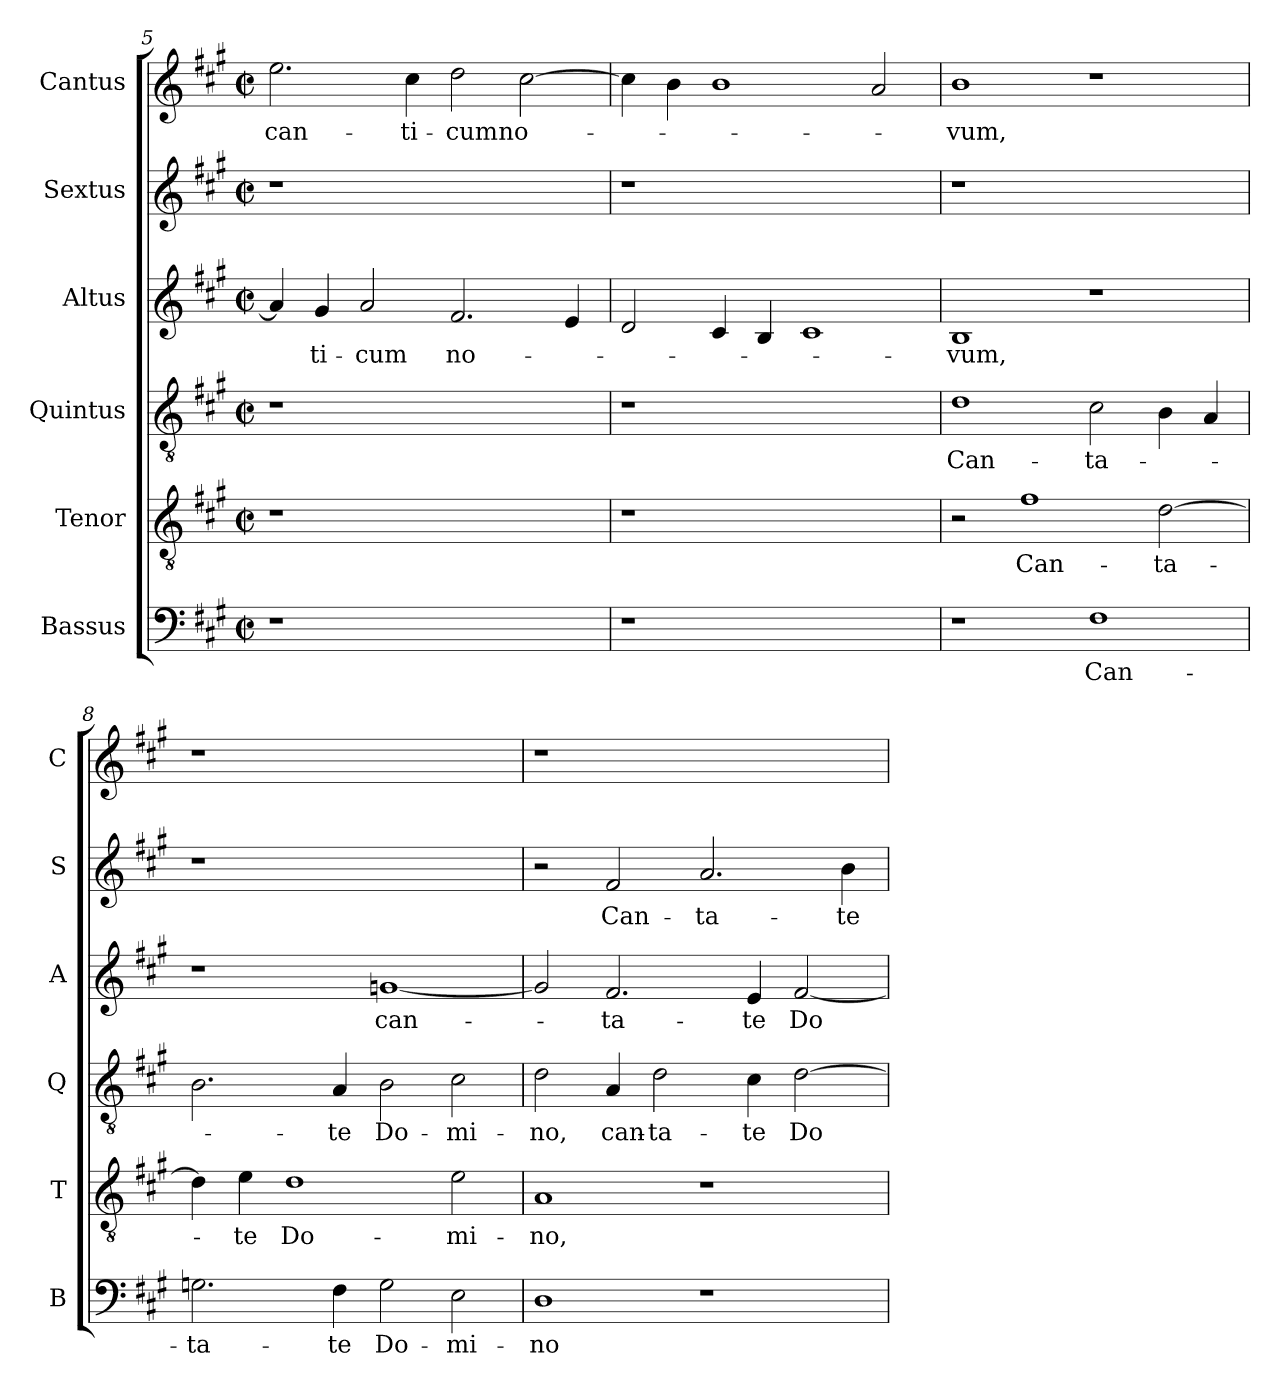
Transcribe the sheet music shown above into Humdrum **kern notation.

**kern	**text	**kern	**text	**kern	**text	**kern	**text	**kern	**text	**kern	**text
*part6	*part6	*part5	*part5	*part4	*part4	*part3	*part3	*part2	*part2	*part1	*part1
*staff6	*staff6	*staff5	*staff5	*staff4	*staff4	*staff3	*staff3	*staff2	*staff2	*staff1	*staff1
*I"Bassus	*	*I"Tenor	*	*I"Quintus	*	*I"Altus	*	*I"Sextus	*	*I"Cantus	*
*I'B	*	*I'T	*	*I'Q	*	*I'A	*	*I'S	*	*I'C	*
*clefF4	*	*clefGv2	*	*clefGv2	*	*clefG2	*	*clefG2	*	*clefG2	*
*k[f#c#g#]	*	*k[f#c#g#]	*	*k[f#c#g#]	*	*k[f#c#g#]	*	*k[f#c#g#]	*	*k[f#c#g#]	*
*A:	*	*A:	*	*A:	*	*A:	*	*A:	*	*A:	*
*M2/2	*	*M2/2	*	*M2/2	*	*M2/2	*	*M2/2	*	*M2/2	*
*met(c|)	*	*met(c|)	*	*met(c|)	*	*met(c|)	*	*met(c|)	*	*met(c|)	*
=5	=5	=5	=5	=5	=5	=5	=5	=5	=5	=5	=5
!	!	!	!	!	!	!	!	!	!	!	!LO:LY:b
1r	.	1r	.	1r	.	4a/]	.	1r	.	2.ee\	can-
!	!	!	!	!	!	!	!LO:LY:b	!	!	!	!
.	.	.	.	.	.	4g#/	-ti-	.	.	.	.
!	!	!	!	!	!	!	!LO:LY:b	!	!	!	!
.	.	.	.	.	.	2a/	-cum	.	.	.	.
!	!	!	!	!	!	!	!	!	!	!	!LO:LY:b
.	.	.	.	.	.	.	.	.	.	4cc#\	-ti-
!	!	!	!	!	!	!	!LO:LY:b	!	!	!	!
!	!	!	!	!	!	!	!	!	!	!	!LO:LY:b
1ryy	.	1ryy	.	1ryy	.	2.f#/	no-	1ryy	.	2dd\	-cum
!	!	!	!	!	!	!	!	!	!	!	!LO:LY:b
.	.	.	.	.	.	.	.	.	.	[2cc#\	no-
.	.	.	.	.	.	4e/	.	.	.	.	.
=6	=6	=6	=6	=6	=6	=6	=6	=6	=6	=6	=6
1r	.	1r	.	1r	.	2d/	.	1r	.	4cc#\]	.
.	.	.	.	.	.	.	.	.	.	4b\	.
.	.	.	.	.	.	4c#/	.	.	.	1b	.
.	.	.	.	.	.	4B/	.	.	.	.	.
1ryy	.	1ryy	.	1ryy	.	1c#	.	1ryy	.	.	.
.	.	.	.	.	.	.	.	.	.	2a/	.
=7	=7	=7	=7	=7	=7	=7	=7	=7	=7	=7	=7
!	!	!	!	!	!LO:LY:b	!	!	!	!	!	!
!	!	!	!	!	!	!	!LO:LY:b	!	!	!	!
!	!	!	!	!	!	!	!	!	!	!	!LO:LY:b
1r	.	2r	.	1d	Can-	1B	-vum,	1r	.	1b	-vum,
!	!	!	!LO:LY:b	!	!	!	!	!	!	!	!
.	.	1f#	Can-	.	.	.	.	.	.	.	.
!	!LO:LY:b	!	!	!	!	!	!	!	!	!	!
!	!	!	!	!	!LO:LY:b	!	!	!	!	!	!
1F#	Can-	.	.	2c#\	-ta-	1r	.	1ryy	.	1r	.
!	!	!	!LO:LY:b	!	!	!	!	!	!	!	!
.	.	[2d\	-ta-	4B\	.	.	.	.	.	.	.
.	.	.	.	4A/	.	.	.	.	.	.	.
!!LO:LB:g=z
=8	=8	=8	=8	=8	=8	=8	=8	=8	=8	=8	=8
!	!LO:LY:b	!	!	!	!	!	!	!	!	!	!
2.Gn\	-ta-	4d\]	.	2.B\	.	1r	.	1r	.	1r	.
!	!	!	!LO:LY:b	!	!	!	!	!	!	!	!
.	.	4e\	-te	.	.	.	.	.	.	.	.
!	!	!	!LO:LY:b	!	!	!	!	!	!	!	!
.	.	1d	Do-	.	.	.	.	.	.	.	.
!	!LO:LY:b	!	!	!	!	!	!	!	!	!	!
!	!	!	!	!	!LO:LY:b	!	!	!	!	!	!
4F#\	-te	.	.	4A/	-te	.	.	.	.	.	.
!	!LO:LY:b	!	!	!	!	!	!	!	!	!	!
!	!	!	!	!	!LO:LY:b	!	!	!	!	!	!
!	!	!	!	!	!	!	!LO:LY:b	!	!	!	!
2G\	Do-	.	.	2B\	Do-	[1gn	can-	1ryy	.	1ryy	.
!	!LO:LY:b	!	!	!	!	!	!	!	!	!	!
!	!	!	!LO:LY:b	!	!	!	!	!	!	!	!
!	!	!	!	!	!LO:LY:b	!	!	!	!	!	!
2E\	-mi-	2e\	-mi-	2c#\	-mi-	.	.	.	.	.	.
=9	=9	=9	=9	=9	=9	=9	=9	=9	=9	=9	=9
!	!LO:LY:b	!	!	!	!	!	!	!	!	!	!
!	!	!	!LO:LY:b	!	!	!	!	!	!	!	!
!	!	!	!	!	!LO:LY:b	!	!	!	!	!	!
1D	-no	1A	-no,	2d\	-no,	2g/]	.	2r	.	1r	.
!	!	!	!	!	!LO:LY:b	!	!	!	!	!	!
!	!	!	!	!	!	!	!LO:LY:b	!	!	!	!
!	!	!	!	!	!	!	!	!	!LO:LY:b	!	!
.	.	.	.	4A/	can-	2.f#/	-ta-	2f#/	Can-	.	.
!	!	!	!	!	!LO:LY:b	!	!	!	!	!	!
.	.	.	.	2d\	-ta-	.	.	.	.	.	.
!	!	!	!	!	!	!	!	!	!LO:LY:b	!	!
1r	.	1r	.	.	.	.	.	2.a/	-ta-	1ryy	.
!	!	!	!	!	!LO:LY:b	!	!	!	!	!	!
!	!	!	!	!	!	!	!LO:LY:b	!	!	!	!
.	.	.	.	4c#\	-te	4e/	-te	.	.	.	.
!	!	!	!	!	!LO:LY:b	!	!	!	!	!	!
!	!	!	!	!	!	!	!LO:LY:b	!	!	!	!
.	.	.	.	[2d\	Do-	[2f#/	Do-	.	.	.	.
!	!	!	!	!	!	!	!	!	!LO:LY:b	!	!
.	.	.	.	.	.	.	.	4b\	-te	.	.
=	=	=	=	=	=	=	=	=	=	=	=
*-	*-	*-	*-	*-	*-	*-	*-	*-	*-	*-	*-
